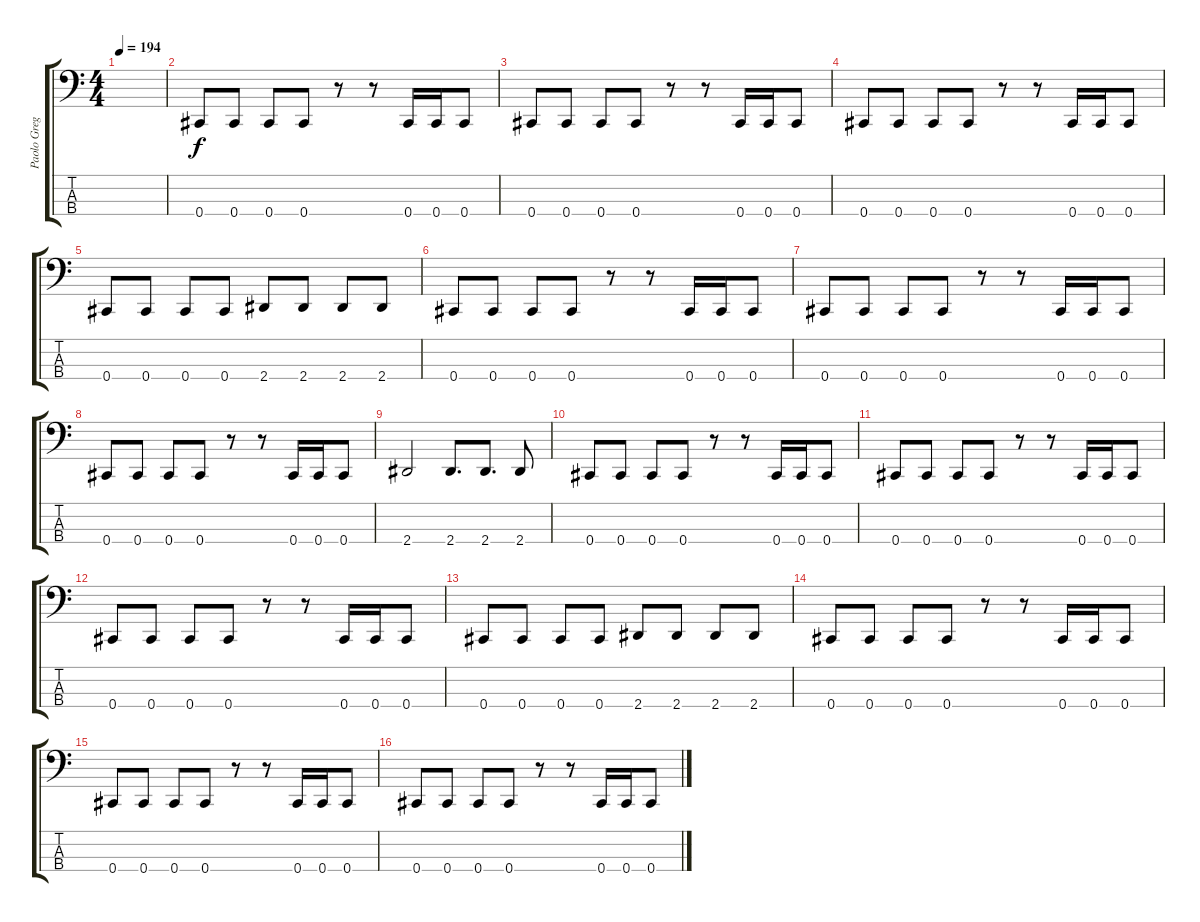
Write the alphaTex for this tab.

\track ("Paolo Gregoletto" "Paolo Greg") {instrument electricbassfinger}
\staff {score tabs}
\tuning (Gb2 Db2 Ab1 Db1) {hide}
\ts (4 4)
\tempo 194
\clef f4
\ks c
|
0.4.8 0.4.8 0.4.8 0.4.8 r.8 r.8 0.4.16 0.4.16 0.4.8 |
0.4.8 0.4.8 0.4.8 0.4.8 r.8 r.8 0.4.16 0.4.16 0.4.8 |
0.4.8 0.4.8 0.4.8 0.4.8 r.8 r.8 0.4.16 0.4.16 0.4.8 |
0.4.8 0.4.8 0.4.8 0.4.8 2.4.8 2.4.8 2.4.8 2.4.8 |
0.4.8 0.4.8 0.4.8 0.4.8 r.8 r.8 0.4.16 0.4.16 0.4.8 |
0.4.8 0.4.8 0.4.8 0.4.8 r.8 r.8 0.4.16 0.4.16 0.4.8 |
0.4.8 0.4.8 0.4.8 0.4.8 r.8 r.8 0.4.16 0.4.16 0.4.8 |
2.4.2 2.4.8{d} 2.4.8{d} 2.4.8 |
0.4.8 0.4.8 0.4.8 0.4.8 r.8 r.8 0.4.16 0.4.16 0.4.8 |
0.4.8 0.4.8 0.4.8 0.4.8 r.8 r.8 0.4.16 0.4.16 0.4.8 |
0.4.8 0.4.8 0.4.8 0.4.8 r.8 r.8 0.4.16 0.4.16 0.4.8 |
0.4.8 0.4.8 0.4.8 0.4.8 2.4.8 2.4.8 2.4.8 2.4.8 |
0.4.8 0.4.8 0.4.8 0.4.8 r.8 r.8 0.4.16 0.4.16 0.4.8 |
0.4.8 0.4.8 0.4.8 0.4.8 r.8 r.8 0.4.16 0.4.16 0.4.8 |
0.4.8 0.4.8 0.4.8 0.4.8 r.8 r.8 0.4.16 0.4.16 0.4.8
